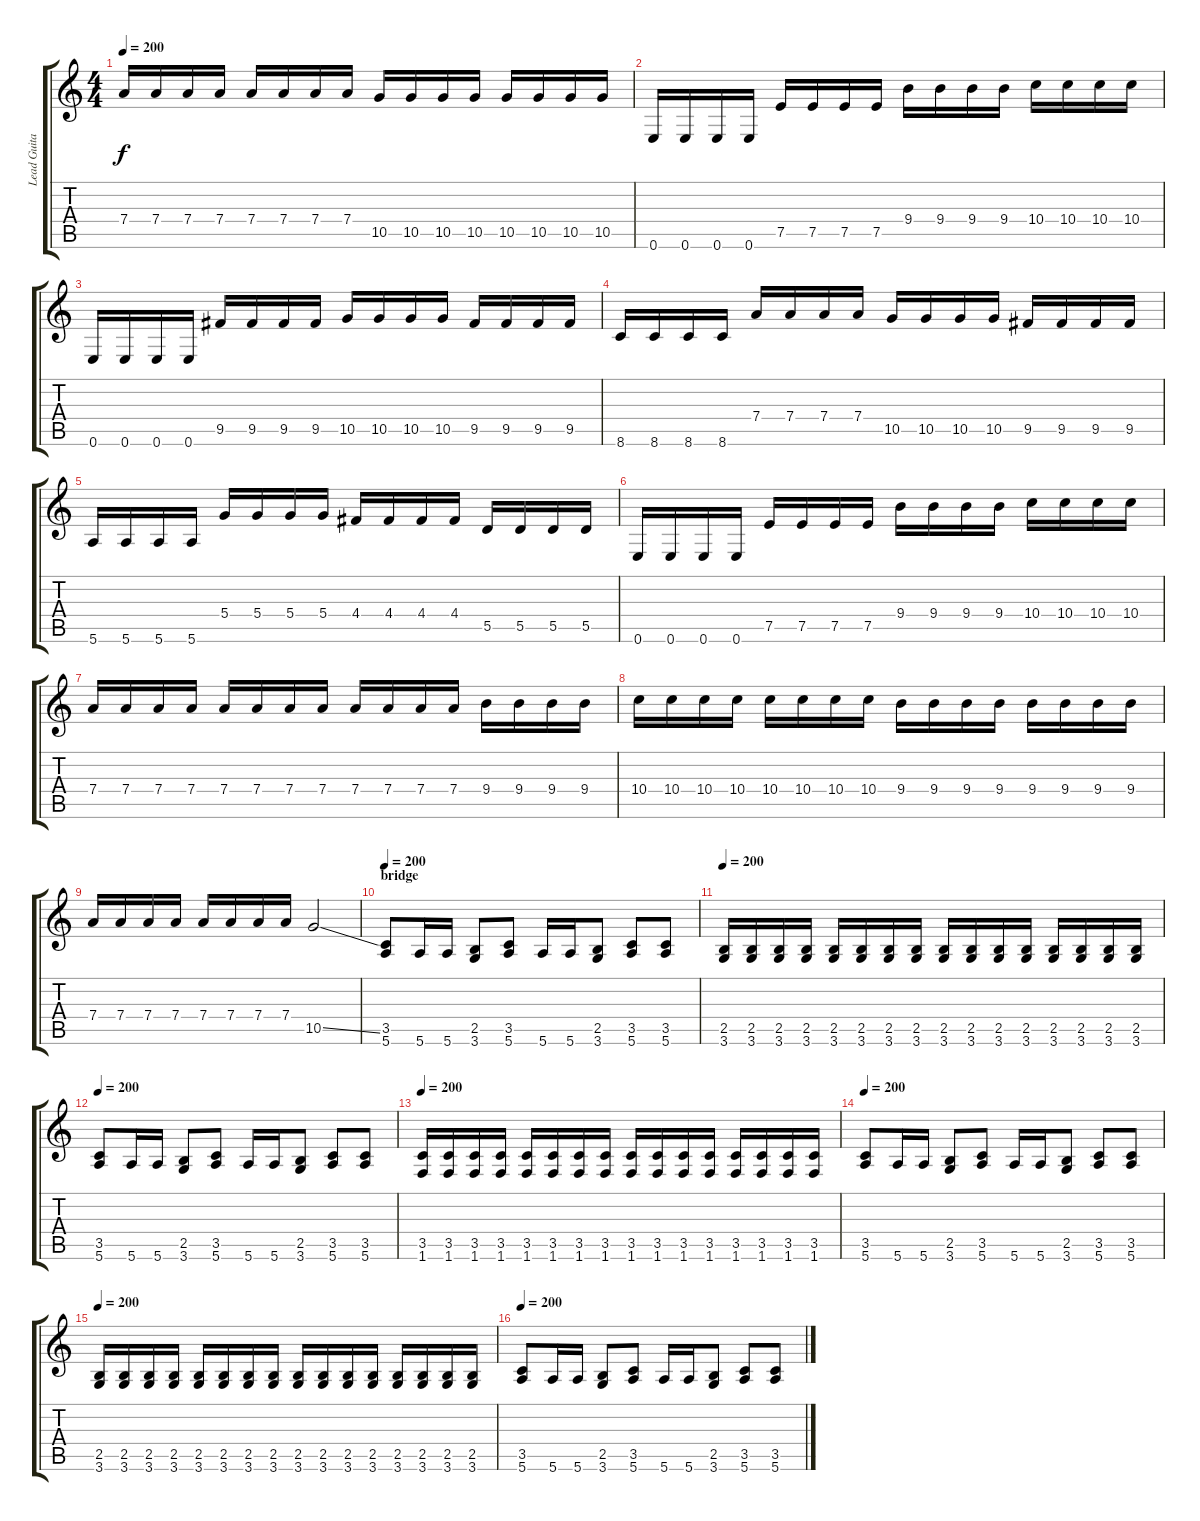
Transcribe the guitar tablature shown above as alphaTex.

\track ("Lead Guitar" "Lead Guita") {instrument overdrivenguitar}
\staff {score tabs}
\tuning (E4 B3 G3 D3 A2 E2) {hide}
\ts (4 4)
\tempo 200
\clef g2
\ks c
7.4.16{dy f} 7.4.16 7.4.16 7.4.16 7.4.16 7.4.16 7.4.16 7.4.16 10.5.16 10.5.16 10.5.16 10.5.16 10.5.16 10.5.16 10.5.16 10.5.16 |
0.6.16 0.6.16 0.6.16 0.6.16 7.5.16 7.5.16 7.5.16 7.5.16 9.4.16 9.4.16 9.4.16 9.4.16 10.4.16 10.4.16 10.4.16 10.4.16 |
0.6.16 0.6.16 0.6.16 0.6.16 9.5.16 9.5.16 9.5.16 9.5.16 10.5.16 10.5.16 10.5.16 10.5.16 9.5.16 9.5.16 9.5.16 9.5.16 |
8.6.16 8.6.16 8.6.16 8.6.16 7.4.16 7.4.16 7.4.16 7.4.16 10.5.16 10.5.16 10.5.16 10.5.16 9.5.16 9.5.16 9.5.16 9.5.16 |
5.6.16 5.6.16 5.6.16 5.6.16 5.4.16 5.4.16 5.4.16 5.4.16 4.4.16 4.4.16 4.4.16 4.4.16 5.5.16 5.5.16 5.5.16 5.5.16 |
0.6.16 0.6.16 0.6.16 0.6.16 7.5.16 7.5.16 7.5.16 7.5.16 9.4.16 9.4.16 9.4.16 9.4.16 10.4.16 10.4.16 10.4.16 10.4.16 |
7.4.16 7.4.16 7.4.16 7.4.16 7.4.16 7.4.16 7.4.16 7.4.16 7.4.16 7.4.16 7.4.16 7.4.16 9.4.16 9.4.16 9.4.16 9.4.16 |
10.4.16 10.4.16 10.4.16 10.4.16 10.4.16 10.4.16 10.4.16 10.4.16 9.4.16 9.4.16 9.4.16 9.4.16 9.4.16 9.4.16 9.4.16 9.4.16 |
7.4.16 7.4.16 7.4.16 7.4.16 7.4.16 7.4.16 7.4.16 7.4.16 10.5{ss}.2 |
\section ("" "bridge")
\tempo 200
(3.5 5.6).8 5.6.16 5.6.16 (2.5 3.6).8 (3.5 5.6).8 5.6.16 5.6.16 (2.5 3.6).8 (3.5 5.6).8 (3.5 5.6).8 |
\tempo 200
(2.5 3.6).16 (2.5 3.6).16 (2.5 3.6).16 (2.5 3.6).16 (2.5 3.6).16 (2.5 3.6).16 (2.5 3.6).16 (2.5 3.6).16 (2.5 3.6).16 (2.5 3.6).16 (2.5 3.6).16 (2.5 3.6).16 (2.5 3.6).16 (2.5 3.6).16 (2.5 3.6).16 (2.5 3.6).16 |
\tempo 200
(3.5 5.6).8 5.6.16 5.6.16 (2.5 3.6).8 (3.5 5.6).8 5.6.16 5.6.16 (2.5 3.6).8 (3.5 5.6).8 (3.5 5.6).8 |
\tempo 200
(3.5 1.6).16 (3.5 1.6).16 (3.5 1.6).16 (3.5 1.6).16 (3.5 1.6).16 (3.5 1.6).16 (3.5 1.6).16 (3.5 1.6).16 (3.5 1.6).16 (3.5 1.6).16 (3.5 1.6).16 (3.5 1.6).16 (3.5 1.6).16 (3.5 1.6).16 (3.5 1.6).16 (3.5 1.6).16 |
\tempo 200
(3.5 5.6).8 5.6.16 5.6.16 (2.5 3.6).8 (3.5 5.6).8 5.6.16 5.6.16 (2.5 3.6).8 (3.5 5.6).8 (3.5 5.6).8 |
\tempo 200
(2.5 3.6).16 (2.5 3.6).16 (2.5 3.6).16 (2.5 3.6).16 (2.5 3.6).16 (2.5 3.6).16 (2.5 3.6).16 (2.5 3.6).16 (2.5 3.6).16 (2.5 3.6).16 (2.5 3.6).16 (2.5 3.6).16 (2.5 3.6).16 (2.5 3.6).16 (2.5 3.6).16 (2.5 3.6).16 |
\tempo 200
(3.5 5.6).8 5.6.16 5.6.16 (2.5 3.6).8 (3.5 5.6).8 5.6.16 5.6.16 (2.5 3.6).8 (3.5 5.6).8 (3.5 5.6).8
